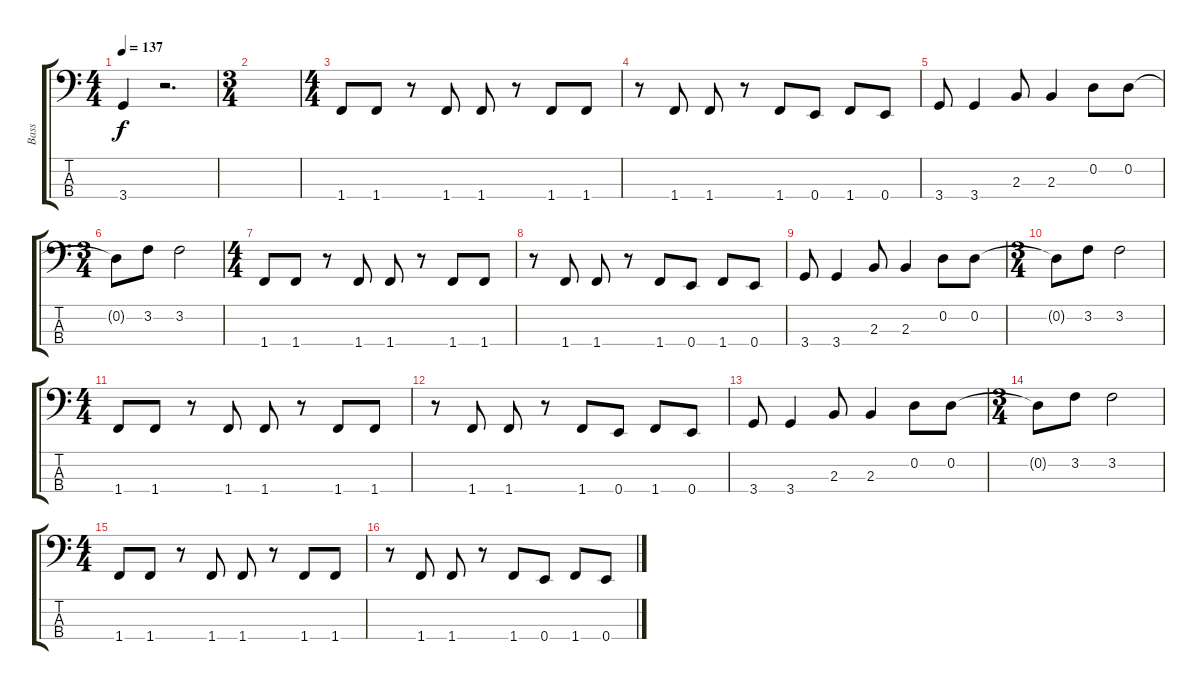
\track ("Bass" "Bass") {instrument electricbasspick}
\staff {score tabs}
\tuning (G2 D2 A1 E1) {hide}
\ts (4 4)
\tempo 137
\clef f4
\ks c
3.4.4{dy f} r.2{d} |
\ts (3 4)
|
\ts (4 4)
1.4.8 1.4.8 r.8 1.4.8 1.4.8 r.8 1.4.8 1.4.8 |
r.8 1.4.8 1.4.8 r.8 1.4.8 0.4.8 1.4.8 0.4.8 |
3.4.8 3.4.4 2.3.8 2.3.4 0.2.8 0.2.8 |
\ts (3 4)
0.2{t}.8 3.2.8 3.2.2 |
\ts (4 4)
1.4.8 1.4.8 r.8 1.4.8 1.4.8 r.8 1.4.8 1.4.8 |
r.8 1.4.8 1.4.8 r.8 1.4.8 0.4.8 1.4.8 0.4.8 |
3.4.8 3.4.4 2.3.8 2.3.4 0.2.8 0.2.8 |
\ts (3 4)
0.2{t}.8 3.2.8 3.2.2 |
\ts (4 4)
1.4.8 1.4.8 r.8 1.4.8 1.4.8 r.8 1.4.8 1.4.8 |
r.8 1.4.8 1.4.8 r.8 1.4.8 0.4.8 1.4.8 0.4.8 |
3.4.8 3.4.4 2.3.8 2.3.4 0.2.8 0.2.8 |
\ts (3 4)
0.2{t}.8 3.2.8 3.2.2 |
\ts (4 4)
1.4.8 1.4.8 r.8 1.4.8 1.4.8 r.8 1.4.8 1.4.8 |
r.8 1.4.8 1.4.8 r.8 1.4.8 0.4.8 1.4.8 0.4.8
